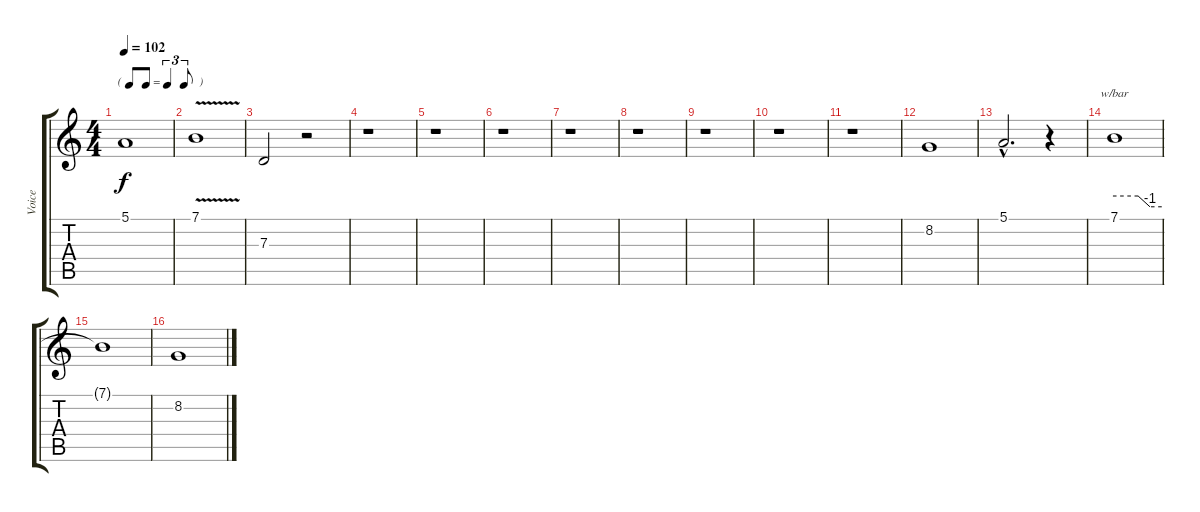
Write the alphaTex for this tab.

\track ("Voice" "Voice") {instrument lead6voice}
\staff {score tabs}
\tuning (E4 B3 G3 D3 A2 E2) {hide}
\ts (4 4)
\tf triplet8th
\tempo 102
\clef g2
\ks c
5.1.1{dy f} |
7.1{v}.1 |
7.3.2 r.2 |
r.1 |
r.1 |
r.1 |
r.1 |
r.1 |
r.1 |
r.1 |
r.1 |
8.2.1 |
5.1{hac}.2{d} r.4 |
7.1.1{tbe (custom default 0 0 30 0 45 -4 60 -4)} |
7.1{t}.1 |
8.2.1
